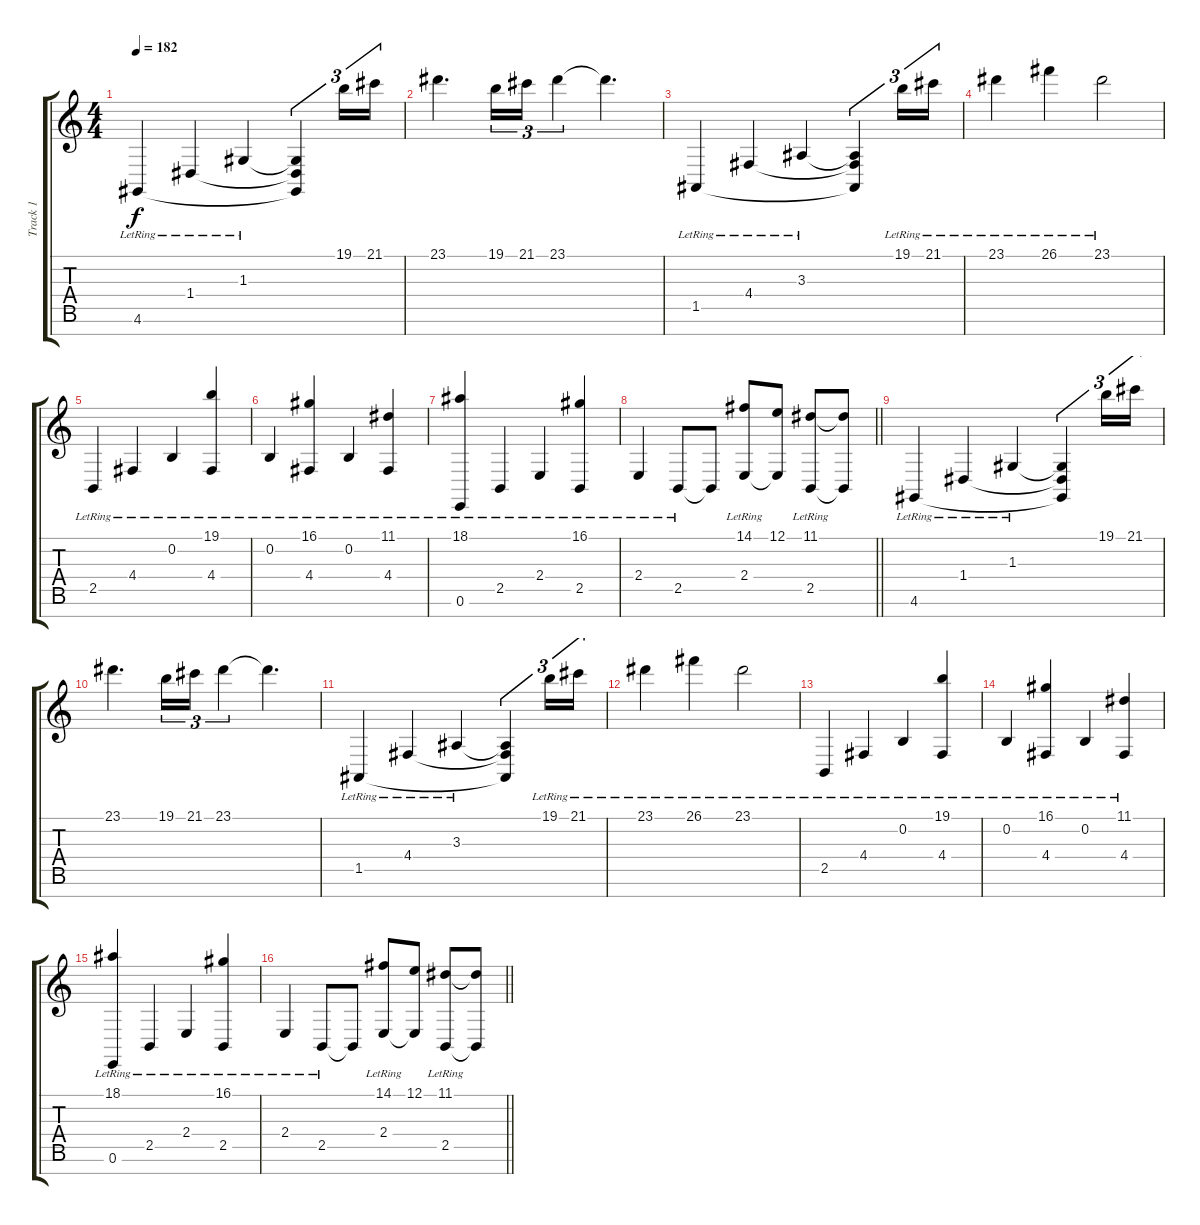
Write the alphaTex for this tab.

\track ("Track 1" "Track 1") {instrument electricgrandpiano}
\staff {score tabs}
\tuning (E4 B3 G3 D3 A2 E2 B1) {hide}
\ts (4 4)
\tempo 182
\clef g2
\ks c
4.6{lr}.4{dy f} 1.4{lr}.4 1.3{lr}.4 (1.3{t} 1.4{t} 4.6{t}).4{tu (3 2)} 19.1.16{tu (3 2)} 21.1.16{tu (3 2)} |
23.1.4{d} 19.1.16{tu (3 2)} 21.1.16{tu (3 2)} 23.1.4{tu (3 2)} 23.1{t}.4{d} |
1.5{lr}.4 4.4{lr}.4 3.3{lr}.4 (3.3{t} 4.4{t} 1.5{t}).4{tu (3 2)} 19.1{lr}.16{tu (3 2)} 21.1{lr}.16{tu (3 2)} |
23.1{lr}.4 26.1{lr}.4 23.1{lr}.2 |
2.5{lr}.4 4.4{lr}.4 0.2{lr}.4 (19.1{lr} 4.4{lr}).4 |
0.2{lr}.4 (16.1{lr} 4.4{lr}).4 0.2{lr}.4 (11.1{lr} 4.4{lr}).4 |
(18.1{lr} 0.6{lr}).4 2.5{lr}.4 2.4{lr}.4 (16.1 2.5{lr}).4 |
\barLineRight lightlight
2.4{lr}.4 2.5{lr}.8 2.5{t}.8 (14.1 2.4{lr}).8 (12.1 2.4{t}).8 (11.1 2.5{lr}).8 (11.1{t} 2.5{t}).8 |
4.6{lr}.4 1.4{lr}.4 1.3{lr}.4 (1.3{t} 1.4{t} 4.6{t}).4{tu (3 2)} 19.1.16{tu (3 2)} 21.1.16{tu (3 2)} |
23.1.4{d} 19.1.16{tu (3 2)} 21.1.16{tu (3 2)} 23.1.4{tu (3 2)} 23.1{t}.4{d} |
1.5{lr}.4 4.4{lr}.4 3.3{lr}.4 (3.3{t} 4.4{t} 1.5{t}).4{tu (3 2)} 19.1{lr}.16{tu (3 2)} 21.1{lr}.16{tu (3 2)} |
23.1{lr}.4 26.1{lr}.4 23.1{lr}.2 |
2.5{lr}.4 4.4{lr}.4 0.2{lr}.4 (19.1{lr} 4.4{lr}).4 |
0.2{lr}.4 (16.1{lr} 4.4{lr}).4 0.2{lr}.4 (11.1{lr} 4.4{lr}).4 |
(18.1{lr} 0.6{lr}).4 2.5{lr}.4 2.4{lr}.4 (16.1 2.5{lr}).4 |
\barLineRight lightlight
2.4{lr}.4 2.5{lr}.8 2.5{t}.8 (14.1 2.4{lr}).8 (12.1 2.4{t}).8 (11.1 2.5{lr}).8 (11.1{t} 2.5{t}).8
